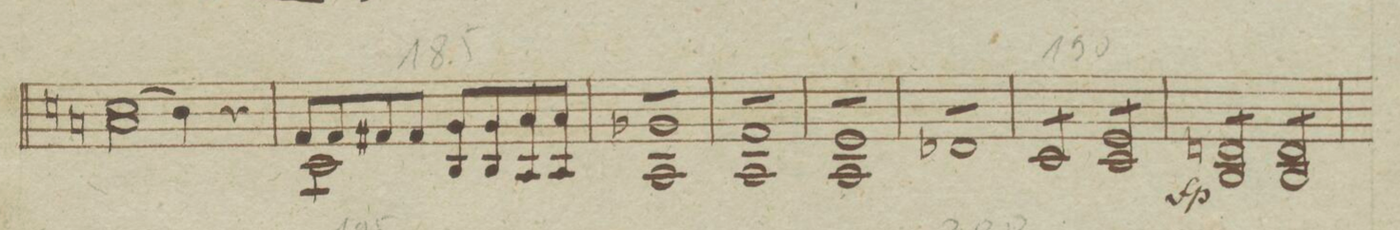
**kern	**dynam
*I"Violino Secondo.	*
*clefG2	*
*k[b-e-a-]	*
*met(c)	*
*M4/4	*
(2an\ 2ccn	.
4b-\)	.
4r	.
=181	=181
*^	*
*	*tremolo	*
8f/L	8A-\L	.
8f/	8A-\	.
8f#X/	8A-\	.
8f#/J	8A-\J	.
8B-/L 8g	2ryy	.
8B-/ 8g	.	.
8A-/ 8a-	.	.
8A-/J 8a-	.	.
*v	*v	*
=182	=182
8A-/L 8g-X	.
8A-/ 8g-	.
8A-/ 8g-	.
8A-/ 8g-	.
8A-/ 8g-	.
8A-/ 8g-	.
8A-/ 8g-	.
8A-/J 8g-	.
=183	=183
8A-/L 8f	.
8A-/ 8f	.
8A-/ 8f	.
8A-/ 8f	.
8A-/ 8f	.
8A-/ 8f	.
8A-/ 8f	.
8A-/J 8f	.
=184	=184
8A-/L 8e-	.
8A-/ 8e-	.
8A-/ 8e-	.
8A-/ 8e-	.
8A-/ 8e-	.
8A-/ 8e-	.
8A-/ 8e-	.
8A-/J 8e-	.
=185	=185
8d-X/L	.
8d-/	.
8d-/	.
8d-/	.
8d-/	.
8d-/	.
8d-/	.
8d-/J	.
=186	=186
8c/L	.
8c/	.
8c/	.
8c/J	.
8c/L 8e-	.
8c/ 8e-	.
8c/ 8e-	.
8c/J 8e-	.
=187	=187
8B-/L 8dn	fp
8B-/ 8d	.
8B-/ 8d	.
8B-/J 8d	.
8B-/L 8d	.
8B-/ 8d	.
8B-/ 8d	.
8B-/J 8d	.
=188	=188
*-	*-
